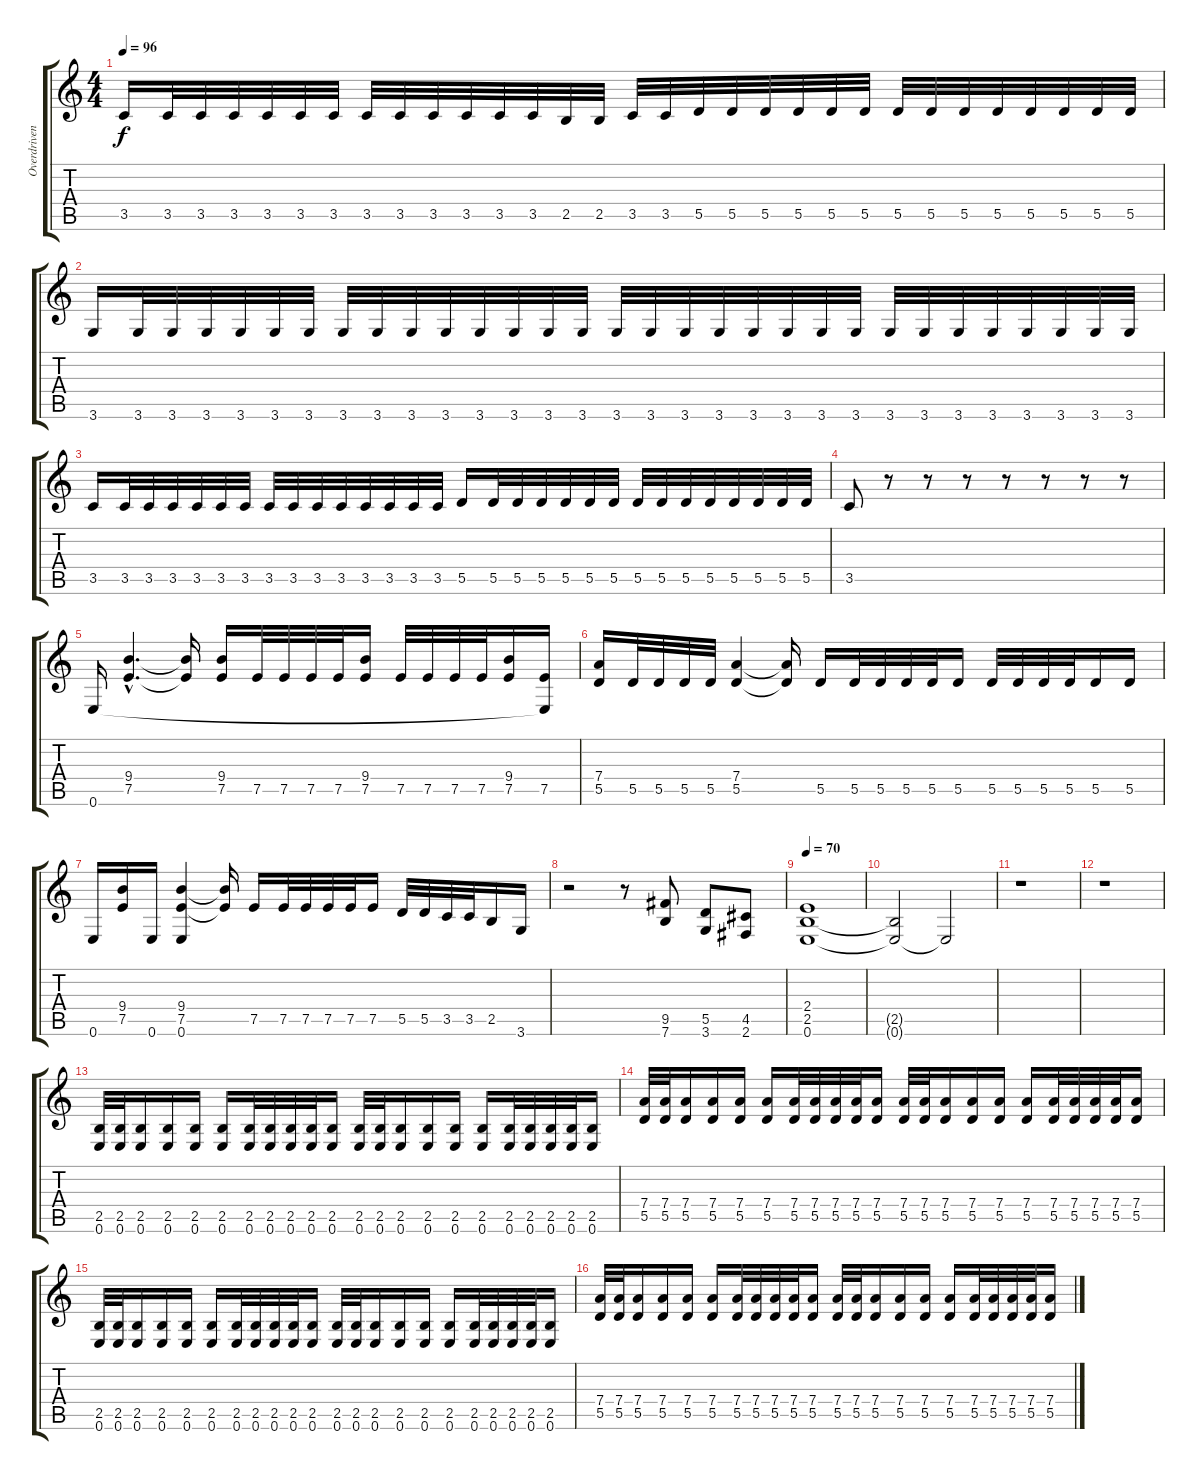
\track ("Overdriven" "Overdriven") {instrument overdrivenguitar}
\staff {score tabs}
\tuning (E4 B3 G3 D3 A2 E2) {hide}
\ts (4 4)
\tempo 96
\clef g2
\ks c
3.5.16{dy f} 3.5.32 3.5.32 3.5.32 3.5.32 3.5.32 3.5.32 3.5.32 3.5.32 3.5.32 3.5.32 3.5.32 3.5.32 2.5.32 2.5.32 3.5.32 3.5.32 5.5.32 5.5.32 5.5.32 5.5.32 5.5.32 5.5.32 5.5.32 5.5.32 5.5.32 5.5.32 5.5.32 5.5.32 5.5.32 5.5.32 |
3.6.16 3.6.32 3.6.32 3.6.32 3.6.32 3.6.32 3.6.32 3.6.32 3.6.32 3.6.32 3.6.32 3.6.32 3.6.32 3.6.32 3.6.32 3.6.32 3.6.32 3.6.32 3.6.32 3.6.32 3.6.32 3.6.32 3.6.32 3.6.32 3.6.32 3.6.32 3.6.32 3.6.32 3.6.32 3.6.32 3.6.32 |
3.5.16 3.5.32 3.5.32 3.5.32 3.5.32 3.5.32 3.5.32 3.5.32 3.5.32 3.5.32 3.5.32 3.5.32 3.5.32 3.5.32 3.5.32 5.5.16 5.5.32 5.5.32 5.5.32 5.5.32 5.5.32 5.5.32 5.5.32 5.5.32 5.5.32 5.5.32 5.5.32 5.5.32 5.5.32 5.5.32 |
3.5.8 r.8 r.8 r.8 r.8 r.8 r.8 r.8 |
0.6.16 (9.4{hac} 7.5{hac}).4{d} (9.4{t} 7.5{t}).16 (9.4 7.5).16 7.5.32 7.5.32 7.5.32 7.5.32 (9.4 7.5).16 7.5.32 7.5.32 7.5.32 7.5.32 (9.4 7.5).16 (7.5 0.6{t}).16 |
(7.4 5.5).16 5.5.32 5.5.32 5.5.32 5.5.32 (7.4 5.5).4 (7.4{t} 5.5{t}).16 5.5.16 5.5.32 5.5.32 5.5.32 5.5.32 5.5.16 5.5.32 5.5.32 5.5.32 5.5.32 5.5.16 5.5.16 |
0.6.16 (9.4 7.5).16 0.6.16 (9.4 7.5 0.6).4 (9.4{t} 7.5{t}).16 7.5.16 7.5.32 7.5.32 7.5.32 7.5.32 7.5.16 5.5.32 5.5.32 3.5.32 3.5.32 2.5.16 3.6.16 |
r.2 r.8 (9.5 7.6).8 (5.5 3.6).8 (4.5 2.6).8 |
\tempo 70
(2.4 2.5 0.6).1 |
(2.5{t} 0.6{t}).2 0.6{t}.2 |
r.1 |
r.1 |
(2.5 0.6).32{volume 8 balance 1} (2.5 0.6).32 (2.5 0.6).16 (2.5 0.6).16 (2.5 0.6).16 (2.5 0.6).16 (2.5 0.6).32 (2.5 0.6).32 (2.5 0.6).32 (2.5 0.6).32 (2.5 0.6).16 (2.5 0.6).32 (2.5 0.6).32 (2.5 0.6).16 (2.5 0.6).16 (2.5 0.6).16 (2.5 0.6).16 (2.5 0.6).32 (2.5 0.6).32 (2.5 0.6).32 (2.5 0.6).32 (2.5 0.6).16 |
(7.4 5.5).32 (7.4 5.5).32 (7.4 5.5).16 (7.4 5.5).16 (7.4 5.5).16 (7.4 5.5).16 (7.4 5.5).32 (7.4 5.5).32 (7.4 5.5).32 (7.4 5.5).32 (7.4 5.5).16 (7.4 5.5).32 (7.4 5.5).32 (7.4 5.5).16 (7.4 5.5).16 (7.4 5.5).16 (7.4 5.5).16 (7.4 5.5).32 (7.4 5.5).32 (7.4 5.5).32 (7.4 5.5).32 (7.4 5.5).16 |
(2.5 0.6).32 (2.5 0.6).32 (2.5 0.6).16 (2.5 0.6).16 (2.5 0.6).16 (2.5 0.6).16 (2.5 0.6).32 (2.5 0.6).32 (2.5 0.6).32 (2.5 0.6).32 (2.5 0.6).16 (2.5 0.6).32 (2.5 0.6).32 (2.5 0.6).16 (2.5 0.6).16 (2.5 0.6).16 (2.5 0.6).16 (2.5 0.6).32 (2.5 0.6).32 (2.5 0.6).32 (2.5 0.6).32 (2.5 0.6).16 |
(7.4 5.5).32 (7.4 5.5).32 (7.4 5.5).16 (7.4 5.5).16 (7.4 5.5).16 (7.4 5.5).16 (7.4 5.5).32 (7.4 5.5).32 (7.4 5.5).32 (7.4 5.5).32 (7.4 5.5).16 (7.4 5.5).32 (7.4 5.5).32 (7.4 5.5).16 (7.4 5.5).16 (7.4 5.5).16 (7.4 5.5).16 (7.4 5.5).32 (7.4 5.5).32 (7.4 5.5).32 (7.4 5.5).32 (7.4 5.5).16
